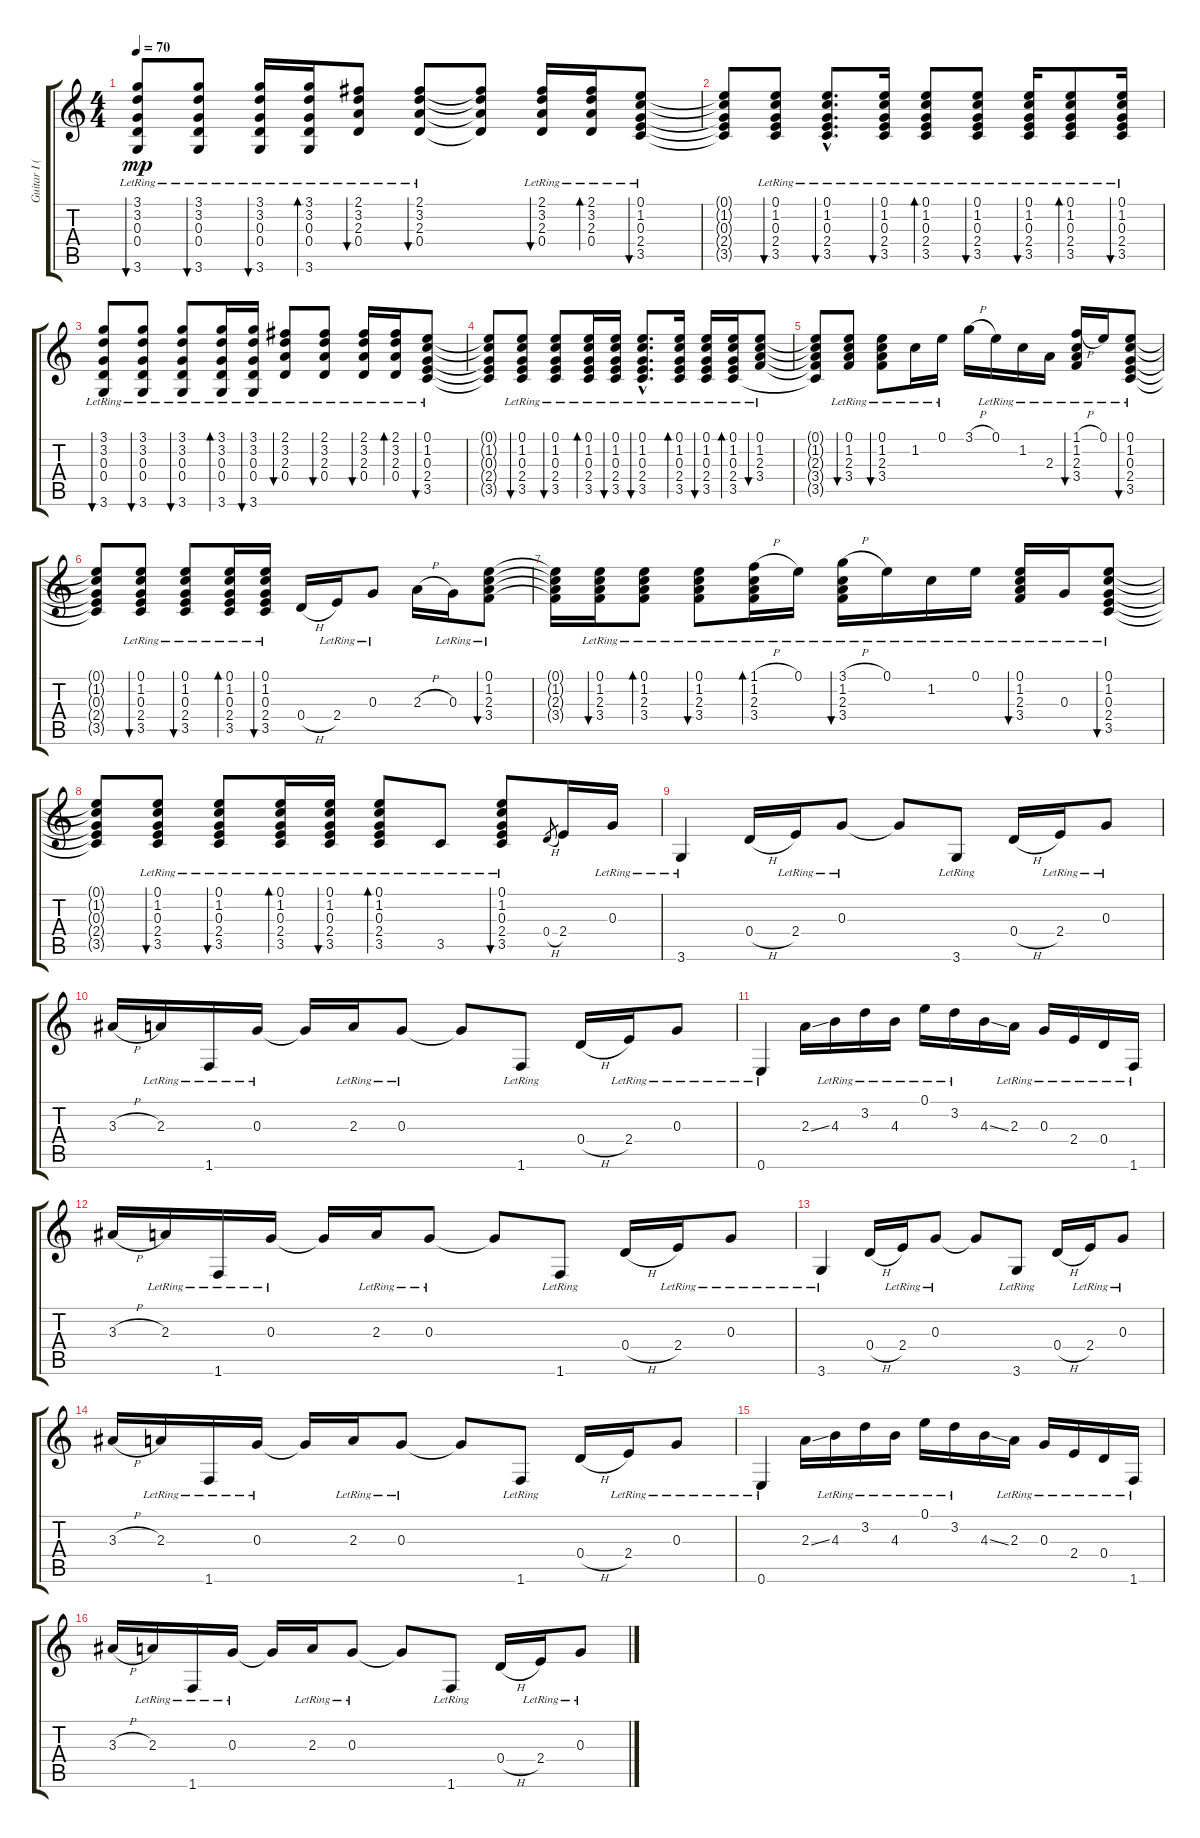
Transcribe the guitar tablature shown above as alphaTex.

\track ("Guitar I (Frank Hannon)" "Guitar I (") {instrument acousticguitarsteel}
\staff {score tabs}
\tuning (E4 B3 G3 D3 A2 E2) {hide}
\ts (4 4)
\tempo 70
\clef g2
\ks c
(3.1{lr} 3.2{lr} 0.3{lr} 0.4{lr} 3.6{lr}).8{bu 30 dy mp} (3.1{lr} 3.2{lr} 0.3{lr} 0.4{lr} 3.6{lr}).8{bu 30} (3.1{lr} 3.2{lr} 0.3{lr} 0.4{lr} 3.6{lr}).16{bu 30} (3.1{lr} 3.2{lr} 0.3{lr} 0.4{lr} 3.6{lr}).16{bd 30} (2.1{lr} 3.2{lr} 2.3{lr} 0.4{lr}).8{bu 30} (2.1{lr} 3.2{lr} 2.3{lr} 0.4{lr}).8{bu 30} (2.1{t} 3.2{t} 2.3{t} 0.4{t}).8 (2.1{lr} 3.2{lr} 2.3{lr} 0.4{lr}).16{bu 30} (2.1{lr} 3.2{lr} 2.3{lr} 0.4{lr}).16{bd 30} (0.1{lr} 1.2{lr} 0.3{lr} 2.4{lr} 3.5{lr}).8{bu 30} |
(0.1{t} 1.2{t} 0.3{t} 2.4{t} 3.5{t}).8 (0.1{lr} 1.2{lr} 0.3{lr} 2.4{lr} 3.5{lr}).8{bu 30} (0.1{hac lr} 1.2{hac lr} 0.3{hac lr} 2.4{hac lr} 3.5{hac lr}).8{d bu 30} (0.1{lr} 1.2{lr} 0.3{lr} 2.4{lr} 3.5{lr}).16{bu 30} (0.1{lr} 1.2{lr} 0.3{lr} 2.4{lr} 3.5{lr}).8{bd 30} (0.1{lr} 1.2{lr} 0.3{lr} 2.4{lr} 3.5{lr}).8{bu 30} (0.1{lr} 1.2{lr} 0.3{lr} 2.4{lr} 3.5{lr}).16{bu 30} (0.1{lr} 1.2{lr} 0.3{lr} 2.4{lr} 3.5{lr}).8{bd 30} (0.1{lr} 1.2{lr} 0.3{lr} 2.4{lr} 3.5{lr}).16{bu 30} |
(3.1{lr} 3.2{lr} 0.3{lr} 0.4{lr} 3.6{lr}).8{bu 30} (3.1{lr} 3.2{lr} 0.3{lr} 0.4{lr} 3.6{lr}).8{bu 30} (3.1{lr} 3.2{lr} 0.3{lr} 0.4{lr} 3.6{lr}).8{bu 30} (3.1{lr} 3.2{lr} 0.3{lr} 0.4{lr} 3.6{lr}).16{bd 30} (3.1{lr} 3.2{lr} 0.3{lr} 0.4{lr} 3.6{lr}).16{bu 30} (2.1{lr} 3.2{lr} 2.3{lr} 0.4{lr}).8{bu 30} (2.1{lr} 3.2{lr} 2.3{lr} 0.4{lr}).8{bu 30} (2.1{lr} 3.2{lr} 2.3{lr} 0.4{lr}).16{bu 30} (2.1{lr} 3.2{lr} 2.3{lr} 0.4{lr}).16{bd 30} (0.1{lr} 1.2{lr} 0.3{lr} 2.4{lr} 3.5{lr}).8{bu 30} |
(0.1{t} 1.2{t} 0.3{t} 2.4{t} 3.5{t}).8 (0.1{lr} 1.2{lr} 0.3{lr} 2.4{lr} 3.5{lr}).8{bu 30} (0.1{lr} 1.2{lr} 0.3{lr} 2.4{lr} 3.5{lr}).8{bu 30} (0.1{lr} 1.2{lr} 0.3{lr} 2.4{lr} 3.5{lr}).16{bd 30} (0.1{lr} 1.2{lr} 0.3{lr} 2.4{lr} 3.5{lr}).16{bu 30} (0.1{hac lr} 1.2{hac lr} 0.3{hac lr} 2.4{hac lr} 3.5{hac lr}).8{d bu 30} (0.1{lr} 1.2{lr} 0.3{lr} 2.4{lr} 3.5{lr}).16{bd 30} (0.1{lr} 1.2{lr} 0.3{lr} 2.4{lr} 3.5{lr}).16{bu 30} (0.1{lr} 1.2{lr} 0.3{lr} 2.4{lr} 3.5{lr}).16{bd 30} (0.1{lr} 1.2{lr} 2.3{lr} 3.4{lr}).8{bu 30} |
(0.1{t} 1.2{t} 2.3{t} 3.4{t} 3.5{t}).8 (0.1{lr} 1.2{lr} 2.3{lr} 3.4{lr}).8{bu 30} (0.1{lr} 1.2{lr} 2.3{lr} 3.4{lr}).8{bu 30} 1.2{lr}.16 0.1{lr}.16 3.1{h}.16 0.1{lr}.16 1.2{lr}.16 2.3{lr}.16 (1.1{h} 1.2{lr} 2.3{lr} 3.4{lr}).16{bu 30} 0.1{lr}.16 (0.1{lr} 1.2{lr} 0.3{lr} 2.4{lr} 3.5{lr}).8{bu 30} |
(0.1{t} 1.2{t} 0.3{t} 2.4{t} 3.5{t}).8 (0.1{lr} 1.2{lr} 0.3{lr} 2.4{lr} 3.5{lr}).8{bu 30} (0.1{lr} 1.2{lr} 0.3{lr} 2.4{lr} 3.5{lr}).8{bu 30} (0.1{lr} 1.2{lr} 0.3{lr} 2.4{lr} 3.5{lr}).16{bd 30} (0.1{lr} 1.2{lr} 0.3{lr} 2.4{lr} 3.5{lr}).16{bu 30} 0.4{h}.16 2.4{lr}.16 0.3{lr}.8 2.3{h}.16 0.3{lr}.16 (0.1{lr} 1.2{lr} 2.3{lr} 3.4{lr}).8{bu 30} |
(0.1{t} 1.2{t} 2.3{t} 3.4{t}).16 (0.1{lr} 1.2{lr} 2.3{lr} 3.4{lr}).16{bu 30} (0.1{lr} 1.2{lr} 2.3{lr} 3.4{lr}).8{bd 30} (0.1{lr} 1.2{lr} 2.3{lr} 3.4{lr}).8{bu 30} (1.1{h} 1.2{lr} 2.3{lr} 3.4{lr}).16{bd 30} 0.1{lr}.16 (3.1{h} 1.2{lr} 2.3{lr} 3.4{lr}).16{bu 30} 0.1{lr}.16 1.2{lr}.16 0.1{lr}.16 (0.1{lr} 1.2{lr} 2.3{lr} 3.4{lr}).16{bu 30} 0.3{lr}.16 (0.1{lr} 1.2{lr} 0.3{lr} 2.4{lr} 3.5{lr}).8{bu 30} |
(0.1{t} 1.2{t} 0.3{t} 2.4{t} 3.5{t}).8 (0.1{lr} 1.2{lr} 0.3{lr} 2.4{lr} 3.5{lr}).8{bu 30} (0.1{lr} 1.2{lr} 0.3{lr} 2.4{lr} 3.5{lr}).8{bu 30} (0.1{lr} 1.2{lr} 0.3{lr} 2.4{lr} 3.5{lr}).16{bd 30} (0.1{lr} 1.2{lr} 0.3{lr} 2.4{lr} 3.5{lr}).16{bu 30} (0.1{lr} 1.2{lr} 0.3{lr} 2.4{lr} 3.5{lr}).8{bd 30} 3.5{lr}.8 (0.1{lr} 1.2{lr} 0.3{lr} 2.4{lr} 3.5{lr}).8{bu 30} 0.4{h}.8{gr} 2.4.16 0.3{lr}.16 |
3.6{lr}.4 0.4{h}.16 2.4{lr}.16 0.3{lr}.8 0.3{t}.8 3.6{lr}.8 0.4{h}.16 2.4{lr}.16 0.3{lr}.8 |
3.3{h}.16 2.3{lr}.16 1.6{lr}.16 0.3{lr}.16 0.3{t}.16 2.3{lr}.16 0.3{lr}.8 0.3{t}.8 1.6{lr}.8 0.4{h}.16 2.4{lr}.16 0.3{lr}.8 |
0.6{lr}.4 2.3{ss}.16 4.3{lr}.16 3.2{lr}.16 4.3{lr}.16 0.1{lr}.16 3.2{lr}.16 4.3{ss}.16 2.3{lr}.16 0.3{lr}.16 2.4{lr}.16 0.4{lr}.16 1.6{lr}.16 |
3.3{h}.16 2.3{lr}.16 1.6{lr}.16 0.3{lr}.16 0.3{t}.16 2.3{lr}.16 0.3{lr}.8 0.3{t}.8 1.6{lr}.8 0.4{h}.16 2.4{lr}.16 0.3{lr}.8 |
3.6{lr}.4 0.4{h}.16 2.4{lr}.16 0.3{lr}.8 0.3{t}.8 3.6{lr}.8 0.4{h}.16 2.4{lr}.16 0.3{lr}.8 |
3.3{h}.16 2.3{lr}.16 1.6{lr}.16 0.3{lr}.16 0.3{t}.16 2.3{lr}.16 0.3{lr}.8 0.3{t}.8 1.6{lr}.8 0.4{h}.16 2.4{lr}.16 0.3{lr}.8 |
0.6{lr}.4 2.3{ss}.16 4.3{lr}.16 3.2{lr}.16 4.3{lr}.16 0.1{lr}.16 3.2{lr}.16 4.3{ss}.16 2.3{lr}.16 0.3{lr}.16 2.4{lr}.16 0.4{lr}.16 1.6{lr}.16 |
3.3{h}.16 2.3{lr}.16 1.6{lr}.16 0.3{lr}.16 0.3{t}.16 2.3{lr}.16 0.3{lr}.8 0.3{t}.8 1.6{lr}.8 0.4{h}.16 2.4{lr}.16 0.3{lr}.8
